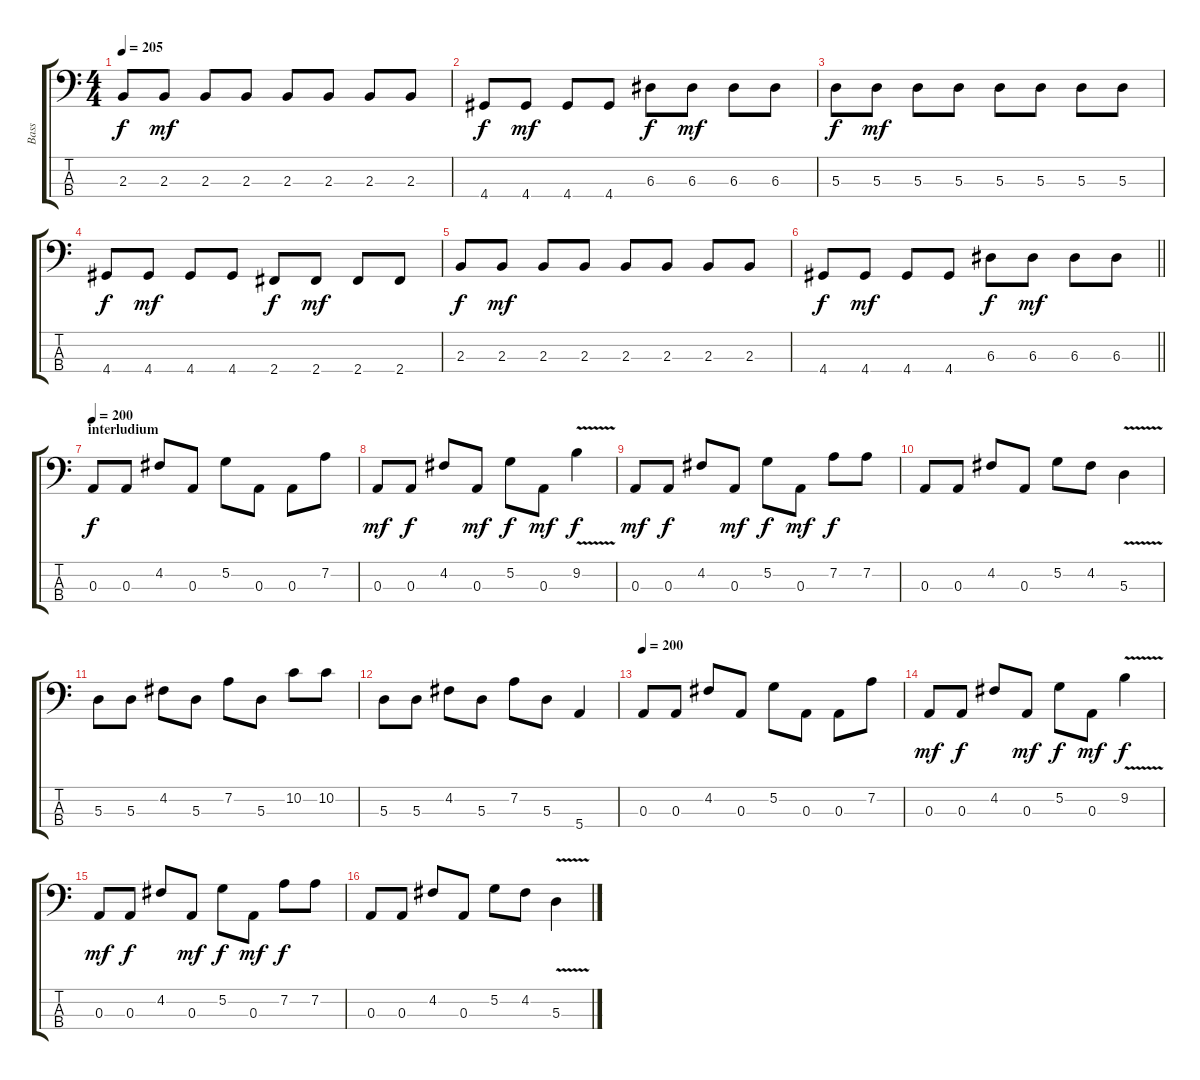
\track ("Bass" "Bass") {instrument electricbasspick}
\staff {score tabs}
\tuning (G2 D2 A1 E1) {hide}
\ts (4 4)
\tempo 205
\clef f4
\ks c
2.3.8{dy f} 2.3.8{dy mf} 2.3.8 2.3.8 2.3.8 2.3.8 2.3.8 2.3.8 |
4.4.8{dy f} 4.4.8{dy mf} 4.4.8 4.4.8 6.3.8{dy f} 6.3.8{dy mf} 6.3.8 6.3.8 |
5.3.8{dy f} 5.3.8{dy mf} 5.3.8 5.3.8 5.3.8 5.3.8 5.3.8 5.3.8 |
4.4.8{dy f} 4.4.8{dy mf} 4.4.8 4.4.8 2.4.8{dy f} 2.4.8{dy mf} 2.4.8 2.4.8 |
2.3.8{dy f} 2.3.8{dy mf} 2.3.8 2.3.8 2.3.8 2.3.8 2.3.8 2.3.8 |
\barLineRight lightlight
4.4.8{dy f} 4.4.8{dy mf} 4.4.8 4.4.8 6.3.8{dy f} 6.3.8{dy mf} 6.3.8 6.3.8 |
\section ("" "interludium")
\tempo 200
0.3.8{dy f} 0.3.8 4.2.8 0.3.8 5.2.8 0.3.8 0.3.8 7.2.8 |
0.3.8{dy mf} 0.3.8{dy f} 4.2.8 0.3.8{dy mf} 5.2.8{dy f} 0.3.8{dy mf} 9.2{v}.4{dy f} |
0.3.8{dy mf} 0.3.8{dy f} 4.2.8 0.3.8{dy mf} 5.2.8{dy f} 0.3.8{dy mf} 7.2.8{dy f} 7.2.8 |
0.3.8 0.3.8 4.2.8 0.3.8 5.2.8 4.2.8 5.3{v}.4 |
5.3.8 5.3.8 4.2.8 5.3.8 7.2.8 5.3.8 10.2.8 10.2.8 |
5.3.8 5.3.8 4.2.8 5.3.8 7.2.8 5.3.8 5.4.4 |
\tempo 200
0.3.8 0.3.8 4.2.8 0.3.8 5.2.8 0.3.8 0.3.8 7.2.8 |
0.3.8{dy mf} 0.3.8{dy f} 4.2.8 0.3.8{dy mf} 5.2.8{dy f} 0.3.8{dy mf} 9.2{v}.4{dy f} |
0.3.8{dy mf} 0.3.8{dy f} 4.2.8 0.3.8{dy mf} 5.2.8{dy f} 0.3.8{dy mf} 7.2.8{dy f} 7.2.8 |
0.3.8 0.3.8 4.2.8 0.3.8 5.2.8 4.2.8 5.3{v}.4
